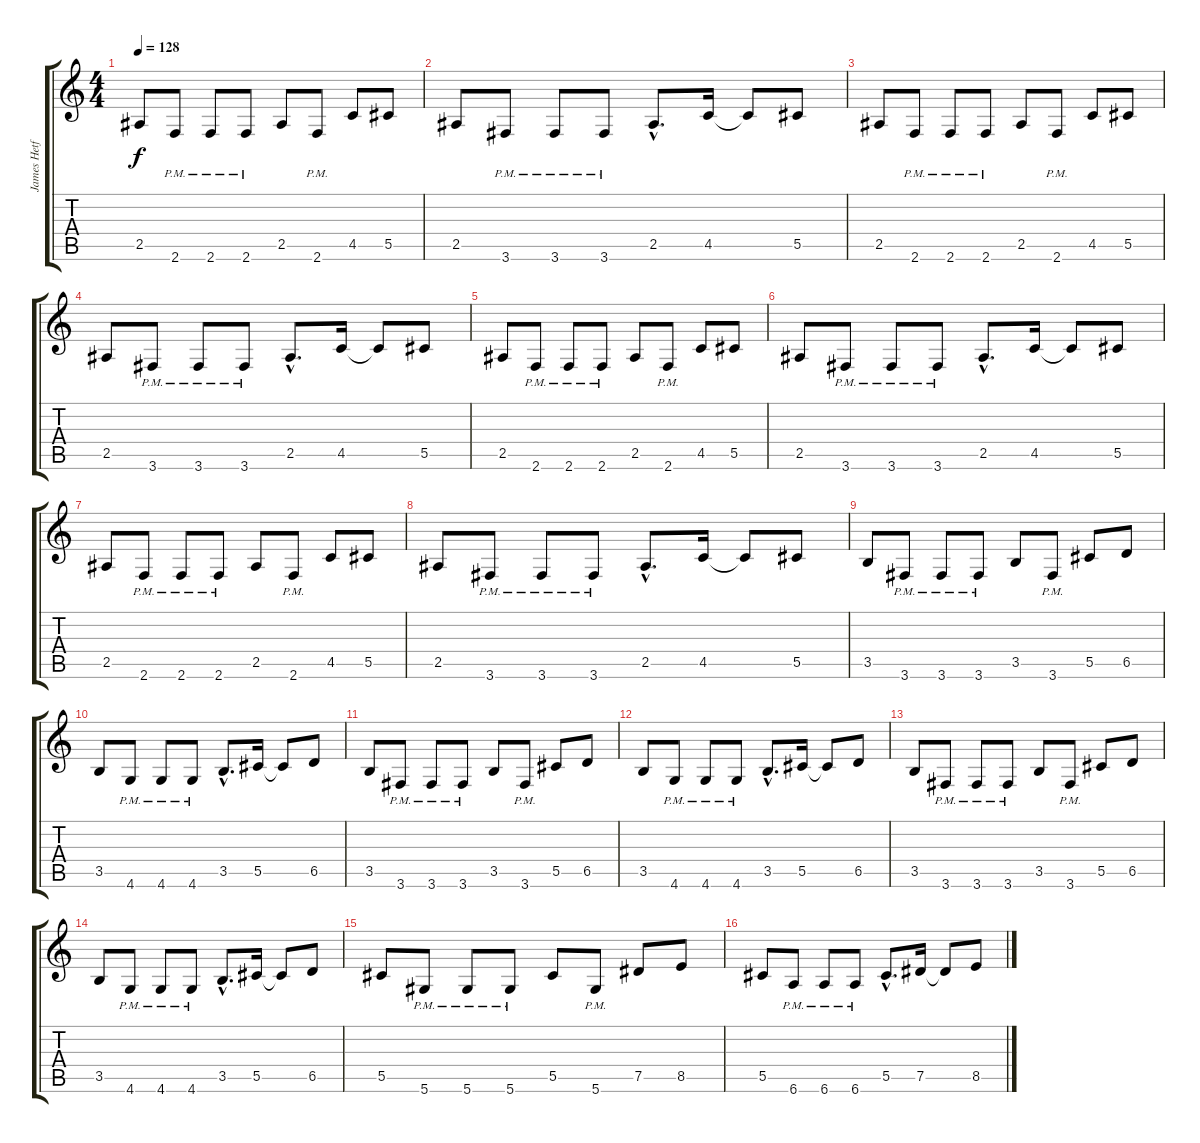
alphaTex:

\track ("James Hetfield (Guitar)" "James Hetf") {instrument electricguitarclean}
\staff {score tabs}
\tuning (Eb4 Bb3 Gb3 Db3 Ab2 Eb2) {hide}
\ts (4 4)
\tempo 128
\clef g2
\ks c
2.5.8{dy f} 2.6{pm}.8 2.6{pm}.8 2.6{pm}.8 2.5.8 2.6{pm}.8 4.5.8 5.5.8 |
2.5.8 3.6{pm}.8 3.6{pm}.8 3.6{pm}.8 2.5{hac}.8{d} 4.5.16 4.5{t}.8 5.5.8 |
2.5.8 2.6{pm}.8 2.6{pm}.8 2.6{pm}.8 2.5.8 2.6{pm}.8 4.5.8 5.5.8 |
2.5.8 3.6{pm}.8 3.6{pm}.8 3.6{pm}.8 2.5{hac}.8{d} 4.5.16 4.5{t}.8 5.5.8 |
2.5.8 2.6{pm}.8 2.6{pm}.8 2.6{pm}.8 2.5.8 2.6{pm}.8 4.5.8 5.5.8 |
2.5.8 3.6{pm}.8 3.6{pm}.8 3.6{pm}.8 2.5{hac}.8{d} 4.5.16 4.5{t}.8 5.5.8 |
2.5.8 2.6{pm}.8 2.6{pm}.8 2.6{pm}.8 2.5.8 2.6{pm}.8 4.5.8 5.5.8 |
2.5.8 3.6{pm}.8 3.6{pm}.8 3.6{pm}.8 2.5{hac}.8{d} 4.5.16 4.5{t}.8 5.5.8 |
3.5.8 3.6{pm}.8 3.6{pm}.8 3.6{pm}.8 3.5.8 3.6{pm}.8 5.5.8 6.5.8 |
3.5.8 4.6{pm}.8 4.6{pm}.8 4.6{pm}.8 3.5{hac}.8{d} 5.5.16 5.5{t}.8 6.5.8 |
3.5.8 3.6{pm}.8 3.6{pm}.8 3.6{pm}.8 3.5.8 3.6{pm}.8 5.5.8 6.5.8 |
3.5.8 4.6{pm}.8 4.6{pm}.8 4.6{pm}.8 3.5{hac}.8{d} 5.5.16 5.5{t}.8 6.5.8 |
3.5.8 3.6{pm}.8 3.6{pm}.8 3.6{pm}.8 3.5.8 3.6{pm}.8 5.5.8 6.5.8 |
3.5.8 4.6{pm}.8 4.6{pm}.8 4.6{pm}.8 3.5{hac}.8{d} 5.5.16 5.5{t}.8 6.5.8 |
5.5.8 5.6{pm}.8 5.6{pm}.8 5.6{pm}.8 5.5.8 5.6{pm}.8 7.5.8 8.5.8 |
5.5.8 6.6{pm}.8 6.6{pm}.8 6.6{pm}.8 5.5{hac}.8{d} 7.5.16 7.5{t}.8 8.5.8
